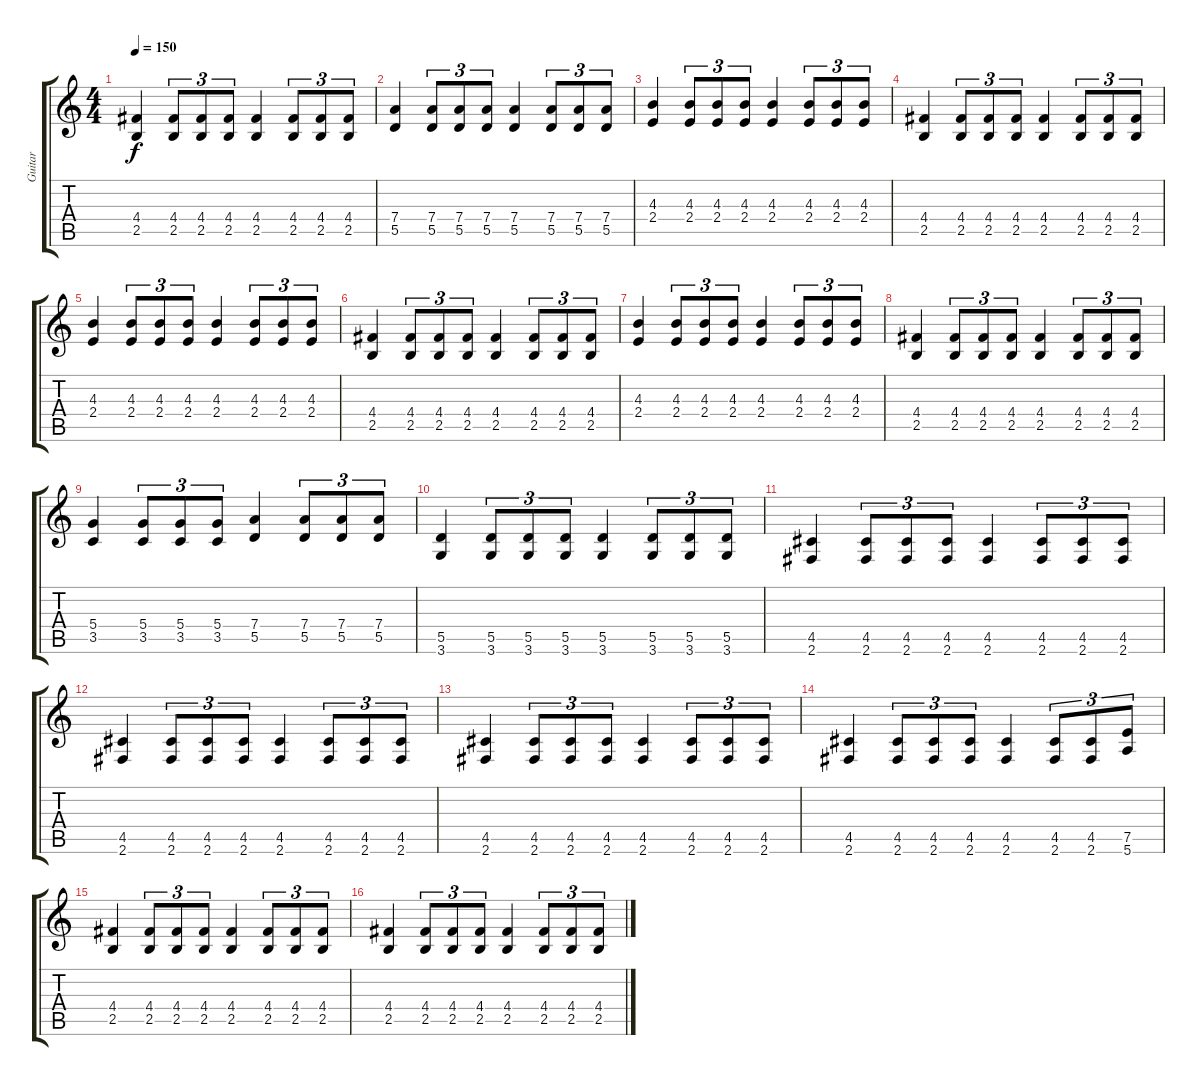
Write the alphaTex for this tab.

\track ("Guitar" "Guitar") {instrument overdrivenguitar}
\staff {score tabs}
\tuning (E4 B3 G3 D3 A2 E2) {hide}
\ts (4 4)
\tempo 150
\clef g2
\ks c
(4.4 2.5).4{dy f} (4.4 2.5).8{tu (3 2)} (4.4 2.5).8{tu (3 2)} (4.4 2.5).8{tu (3 2)} (4.4 2.5).4 (4.4 2.5).8{tu (3 2)} (4.4 2.5).8{tu (3 2)} (4.4 2.5).8{tu (3 2)} |
(7.4 5.5).4 (7.4 5.5).8{tu (3 2)} (7.4 5.5).8{tu (3 2)} (7.4 5.5).8{tu (3 2)} (7.4 5.5).4 (7.4 5.5).8{tu (3 2)} (7.4 5.5).8{tu (3 2)} (7.4 5.5).8{tu (3 2)} |
(4.3 2.4).4 (4.3 2.4).8{tu (3 2)} (4.3 2.4).8{tu (3 2)} (4.3 2.4).8{tu (3 2)} (4.3 2.4).4 (4.3 2.4).8{tu (3 2)} (4.3 2.4).8{tu (3 2)} (4.3 2.4).8{tu (3 2)} |
(4.4 2.5).4 (4.4 2.5).8{tu (3 2)} (4.4 2.5).8{tu (3 2)} (4.4 2.5).8{tu (3 2)} (4.4 2.5).4 (4.4 2.5).8{tu (3 2)} (4.4 2.5).8{tu (3 2)} (4.4 2.5).8{tu (3 2)} |
(4.3 2.4).4 (4.3 2.4).8{tu (3 2)} (4.3 2.4).8{tu (3 2)} (4.3 2.4).8{tu (3 2)} (4.3 2.4).4 (4.3 2.4).8{tu (3 2)} (4.3 2.4).8{tu (3 2)} (4.3 2.4).8{tu (3 2)} |
(4.4 2.5).4 (4.4 2.5).8{tu (3 2)} (4.4 2.5).8{tu (3 2)} (4.4 2.5).8{tu (3 2)} (4.4 2.5).4 (4.4 2.5).8{tu (3 2)} (4.4 2.5).8{tu (3 2)} (4.4 2.5).8{tu (3 2)} |
(4.3 2.4).4 (4.3 2.4).8{tu (3 2)} (4.3 2.4).8{tu (3 2)} (4.3 2.4).8{tu (3 2)} (4.3 2.4).4 (4.3 2.4).8{tu (3 2)} (4.3 2.4).8{tu (3 2)} (4.3 2.4).8{tu (3 2)} |
(4.4 2.5).4 (4.4 2.5).8{tu (3 2)} (4.4 2.5).8{tu (3 2)} (4.4 2.5).8{tu (3 2)} (4.4 2.5).4 (4.4 2.5).8{tu (3 2)} (4.4 2.5).8{tu (3 2)} (4.4 2.5).8{tu (3 2)} |
(5.4 3.5).4 (5.4 3.5).8{tu (3 2)} (5.4 3.5).8{tu (3 2)} (5.4 3.5).8{tu (3 2)} (7.4 5.5).4 (7.4 5.5).8{tu (3 2)} (7.4 5.5).8{tu (3 2)} (7.4 5.5).8{tu (3 2)} |
(5.5 3.6).4 (5.5 3.6).8{tu (3 2)} (5.5 3.6).8{tu (3 2)} (5.5 3.6).8{tu (3 2)} (5.5 3.6).4 (5.5 3.6).8{tu (3 2)} (5.5 3.6).8{tu (3 2)} (5.5 3.6).8{tu (3 2)} |
(4.5 2.6).4 (4.5 2.6).8{tu (3 2)} (4.5 2.6).8{tu (3 2)} (4.5 2.6).8{tu (3 2)} (4.5 2.6).4 (4.5 2.6).8{tu (3 2)} (4.5 2.6).8{tu (3 2)} (4.5 2.6).8{tu (3 2)} |
(4.5 2.6).4 (4.5 2.6).8{tu (3 2)} (4.5 2.6).8{tu (3 2)} (4.5 2.6).8{tu (3 2)} (4.5 2.6).4 (4.5 2.6).8{tu (3 2)} (4.5 2.6).8{tu (3 2)} (4.5 2.6).8{tu (3 2)} |
(4.5 2.6).4 (4.5 2.6).8{tu (3 2)} (4.5 2.6).8{tu (3 2)} (4.5 2.6).8{tu (3 2)} (4.5 2.6).4 (4.5 2.6).8{tu (3 2)} (4.5 2.6).8{tu (3 2)} (4.5 2.6).8{tu (3 2)} |
(4.5 2.6).4 (4.5 2.6).8{tu (3 2)} (4.5 2.6).8{tu (3 2)} (4.5 2.6).8{tu (3 2)} (4.5 2.6).4 (4.5 2.6).8{tu (3 2)} (4.5 2.6).8{tu (3 2)} (7.5 5.6).8{tu (3 2)} |
(4.4 2.5).4 (4.4 2.5).8{tu (3 2)} (4.4 2.5).8{tu (3 2)} (4.4 2.5).8{tu (3 2)} (4.4 2.5).4 (4.4 2.5).8{tu (3 2)} (4.4 2.5).8{tu (3 2)} (4.4 2.5).8{tu (3 2)} |
(4.4 2.5).4 (4.4 2.5).8{tu (3 2)} (4.4 2.5).8{tu (3 2)} (4.4 2.5).8{tu (3 2)} (4.4 2.5).4 (4.4 2.5).8{tu (3 2)} (4.4 2.5).8{tu (3 2)} (4.4 2.5).8{tu (3 2)}
